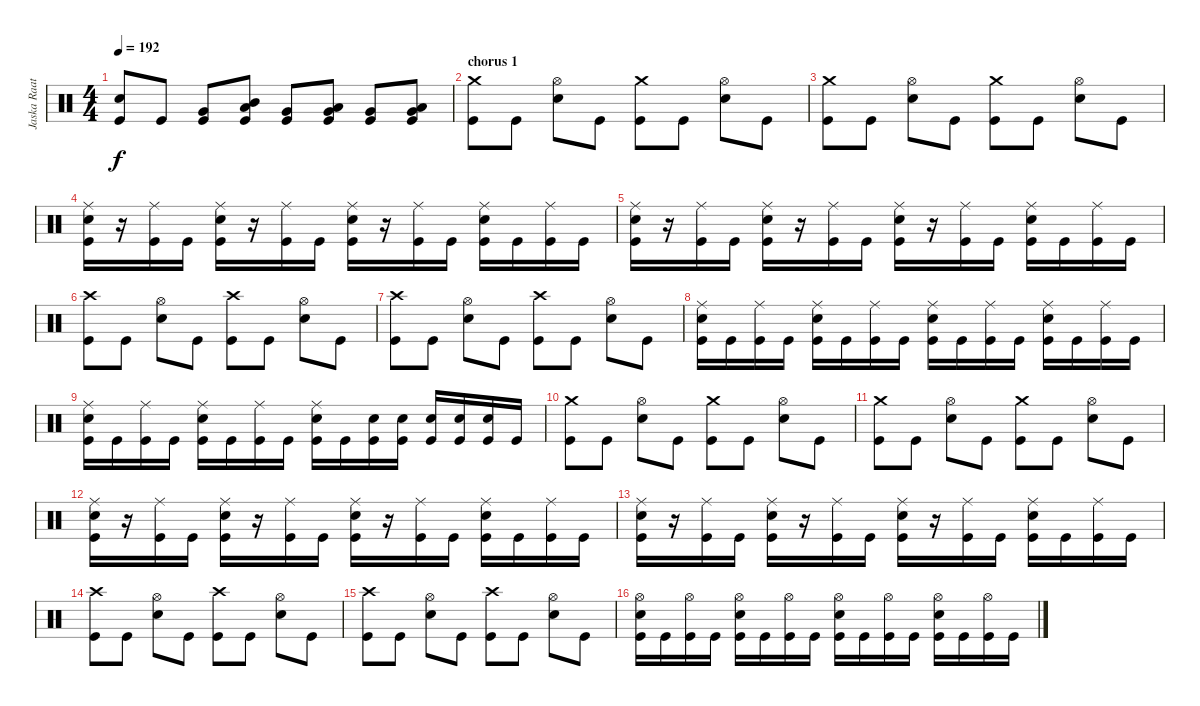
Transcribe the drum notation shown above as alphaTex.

\track ("Jaska Raatikainen" "Jaska Raat") {instrument percussion}
\staff {score}
\articulation defaults
\ts (4 4)
\tempo 192
\clef neutral
\ks c
("Electric Snare (hit)" "Kick (hit)").8{dy f} "Kick (hit)".8 ("Very Low Tom (hit)" "Kick (hit)").8 ("Mid Tom (hit)" "Low Tom (hit)" "Kick (hit)").8 ("Very Low Tom (hit)" "Kick (hit)").8 ("Low Tom (hit)" "Very Low Tom (hit)" "Kick (hit)").8 ("Very Low Tom (hit)" "Kick (hit)").8 ("Very Low Tom (hit)" "Low Floor Tom (hit)" "Kick (hit)").8 |
\section ("" "chorus 1")
("Crash medium (hit)" "Kick (hit)").8 "Kick (hit)".8 ("Hi-Hat (open)" "Electric Snare (hit)").8 "Kick (hit)".8 ("Crash medium (hit)" "Kick (hit)").8 "Kick (hit)".8 ("Hi-Hat (open)" "Electric Snare (hit)").8 "Kick (hit)".8 |
("Crash medium (hit)" "Kick (hit)").8 "Kick (hit)".8 ("Hi-Hat (open)" "Electric Snare (hit)").8 "Kick (hit)".8 ("Crash medium (hit)" "Kick (hit)").8 "Kick (hit)".8 ("Hi-Hat (open)" "Electric Snare (hit)").8 "Kick (hit)".8 |
("Ride (middle)" "Electric Snare (hit)" "Kick (hit)").16 r.16 ("Ride (middle)" "Kick (hit)").16 "Kick (hit)".16 ("Ride (middle)" "Electric Snare (hit)" "Kick (hit)").16 r.16 ("Ride (middle)" "Kick (hit)").16 "Kick (hit)".16 ("Ride (middle)" "Electric Snare (hit)" "Kick (hit)").16 r.16 ("Ride (middle)" "Kick (hit)").16 "Kick (hit)".16 ("Ride (middle)" "Electric Snare (hit)" "Kick (hit)").16 "Kick (hit)".16 ("Ride (middle)" "Kick (hit)").16 "Kick (hit)".16 |
("Ride (middle)" "Electric Snare (hit)" "Kick (hit)").16 r.16 ("Ride (middle)" "Kick (hit)").16 "Kick (hit)".16 ("Ride (middle)" "Electric Snare (hit)" "Kick (hit)").16 r.16 ("Ride (middle)" "Kick (hit)").16 "Kick (hit)".16 ("Ride (middle)" "Electric Snare (hit)" "Kick (hit)").16 r.16 ("Ride (middle)" "Kick (hit)").16 "Kick (hit)".16 ("Ride (middle)" "Electric Snare (hit)" "Kick (hit)").16 "Kick (hit)".16 ("Ride (middle)" "Kick (hit)").16 "Kick (hit)".16 |
("Crash high (hit)" "Kick (hit)").8 "Kick (hit)".8 ("Hi-Hat (open)" "Electric Snare (hit)").8 "Kick (hit)".8 ("Crash high (hit)" "Kick (hit)").8 "Kick (hit)".8 ("Hi-Hat (open)" "Electric Snare (hit)").8 "Kick (hit)".8 |
("Crash high (hit)" "Kick (hit)").8 "Kick (hit)".8 ("Hi-Hat (open)" "Electric Snare (hit)").8 "Kick (hit)".8 ("Crash high (hit)" "Kick (hit)").8 "Kick (hit)".8 ("Hi-Hat (open)" "Electric Snare (hit)").8 "Kick (hit)".8 |
("Ride (middle)" "Electric Snare (hit)" "Kick (hit)").16 "Kick (hit)".16 ("Ride (middle)" "Kick (hit)").16 "Kick (hit)".16 ("Ride (middle)" "Electric Snare (hit)" "Kick (hit)").16 "Kick (hit)".16 ("Ride (middle)" "Kick (hit)").16 "Kick (hit)".16 ("Ride (middle)" "Electric Snare (hit)" "Kick (hit)").16 "Kick (hit)".16 ("Ride (middle)" "Kick (hit)").16 "Kick (hit)".16 ("Ride (middle)" "Electric Snare (hit)" "Kick (hit)").16 "Kick (hit)".16 ("Ride (middle)" "Kick (hit)").16 "Kick (hit)".16 |
("Ride (middle)" "Electric Snare (hit)" "Kick (hit)").16 "Kick (hit)".16 ("Ride (middle)" "Kick (hit)").16 "Kick (hit)".16 ("Ride (middle)" "Electric Snare (hit)" "Kick (hit)").16 "Kick (hit)".16 ("Ride (middle)" "Kick (hit)").16 "Kick (hit)".16 ("Ride (middle)" "Electric Snare (hit)" "Kick (hit)").16 "Kick (hit)".16 ("Electric Snare (hit)" "Kick (hit)").16 ("Electric Snare (hit)" "Kick (hit)").16 ("Electric Snare (hit)" "Kick (hit)").16 ("Electric Snare (hit)" "Kick (hit)").16 ("Electric Snare (hit)" "Kick (hit)").16 "Kick (hit)".16 |
("Crash medium (hit)" "Kick (hit)").8 "Kick (hit)".8 ("Hi-Hat (open)" "Electric Snare (hit)").8 "Kick (hit)".8 ("Crash medium (hit)" "Kick (hit)").8 "Kick (hit)".8 ("Hi-Hat (open)" "Electric Snare (hit)").8 "Kick (hit)".8 |
("Crash medium (hit)" "Kick (hit)").8 "Kick (hit)".8 ("Hi-Hat (open)" "Electric Snare (hit)").8 "Kick (hit)".8 ("Crash medium (hit)" "Kick (hit)").8 "Kick (hit)".8 ("Hi-Hat (open)" "Electric Snare (hit)").8 "Kick (hit)".8 |
("Ride (middle)" "Electric Snare (hit)" "Kick (hit)").16 r.16 ("Ride (middle)" "Kick (hit)").16 "Kick (hit)".16 ("Ride (middle)" "Electric Snare (hit)" "Kick (hit)").16 r.16 ("Ride (middle)" "Kick (hit)").16 "Kick (hit)".16 ("Ride (middle)" "Electric Snare (hit)" "Kick (hit)").16 r.16 ("Ride (middle)" "Kick (hit)").16 "Kick (hit)".16 ("Ride (middle)" "Electric Snare (hit)" "Kick (hit)").16 "Kick (hit)".16 ("Ride (middle)" "Kick (hit)").16 "Kick (hit)".16 |
("Ride (middle)" "Electric Snare (hit)" "Kick (hit)").16 r.16 ("Ride (middle)" "Kick (hit)").16 "Kick (hit)".16 ("Ride (middle)" "Electric Snare (hit)" "Kick (hit)").16 r.16 ("Ride (middle)" "Kick (hit)").16 "Kick (hit)".16 ("Ride (middle)" "Electric Snare (hit)" "Kick (hit)").16 r.16 ("Ride (middle)" "Kick (hit)").16 "Kick (hit)".16 ("Ride (middle)" "Electric Snare (hit)" "Kick (hit)").16 "Kick (hit)".16 ("Ride (middle)" "Kick (hit)").16 "Kick (hit)".16 |
("Crash high (hit)" "Kick (hit)").8 "Kick (hit)".8 ("Hi-Hat (open)" "Electric Snare (hit)").8 "Kick (hit)".8 ("Crash high (hit)" "Kick (hit)").8 "Kick (hit)".8 ("Hi-Hat (open)" "Electric Snare (hit)").8 "Kick (hit)".8 |
("Crash high (hit)" "Kick (hit)").8 "Kick (hit)".8 ("Hi-Hat (open)" "Electric Snare (hit)").8 "Kick (hit)".8 ("Crash high (hit)" "Kick (hit)").8 "Kick (hit)".8 ("Hi-Hat (open)" "Electric Snare (hit)").8 "Kick (hit)".8 |
("Hi-Hat (open)" "Electric Snare (hit)" "Kick (hit)").16 "Kick (hit)".16 ("Hi-Hat (open)" "Kick (hit)").16 "Kick (hit)".16 ("Hi-Hat (open)" "Electric Snare (hit)" "Kick (hit)").16 "Kick (hit)".16 ("Hi-Hat (open)" "Kick (hit)").16 "Kick (hit)".16 ("Hi-Hat (open)" "Electric Snare (hit)" "Kick (hit)").16 "Kick (hit)".16 ("Hi-Hat (open)" "Kick (hit)").16 "Kick (hit)".16 ("Hi-Hat (open)" "Electric Snare (hit)" "Kick (hit)").16 "Kick (hit)".16 ("Hi-Hat (open)" "Kick (hit)").16 "Kick (hit)".16
